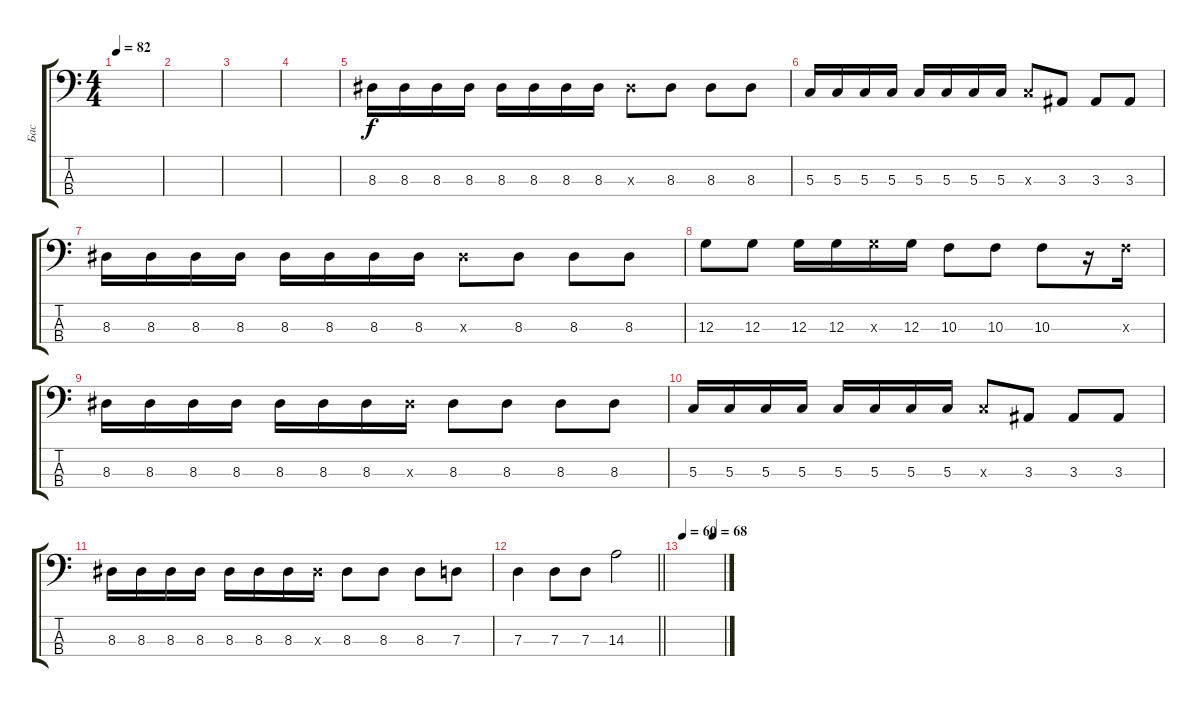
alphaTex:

\track ("Бас" "Бас") {instrument electricbassfinger}
\staff {score tabs}
\tuning (F2 C2 G1 C1) {hide}
\ts (4 4)
\tempo 82
\clef f4
\ks c
|
|
|
|
8.3.16 8.3.16 8.3.16 8.3.16 8.3.16 8.3.16 8.3.16 8.3.16 8.3{x}.8 8.3.8 8.3.8 8.3.8 |
5.3.16 5.3.16 5.3.16 5.3.16 5.3.16 5.3.16 5.3.16 5.3.16 5.3{x}.8 3.3.8 3.3.8 3.3.8 |
8.3.16 8.3.16 8.3.16 8.3.16 8.3.16 8.3.16 8.3.16 8.3.16 8.3{x}.8 8.3.8 8.3.8 8.3.8 |
12.3.8 12.3.8 12.3.16 12.3.16 12.3{x}.16 12.3.16 10.3.8 10.3.8 10.3.8 r.16 10.3{x}.16 |
8.3.16 8.3.16 8.3.16 8.3.16 8.3.16 8.3.16 8.3.16 8.3{x}.16 8.3.8 8.3.8 8.3.8 8.3.8 |
5.3.16 5.3.16 5.3.16 5.3.16 5.3.16 5.3.16 5.3.16 5.3.16 5.3{x}.8 3.3.8 3.3.8 3.3.8 |
8.3.16 8.3.16 8.3.16 8.3.16 8.3.16 8.3.16 8.3.16 8.3{x}.16 8.3.8 8.3.8 8.3.8 7.3.8 |
\barLineRight lightlight
7.3.4 7.3.8 7.3.8 14.3.2 |
\tempo 60
\tempo (68 0.75)
